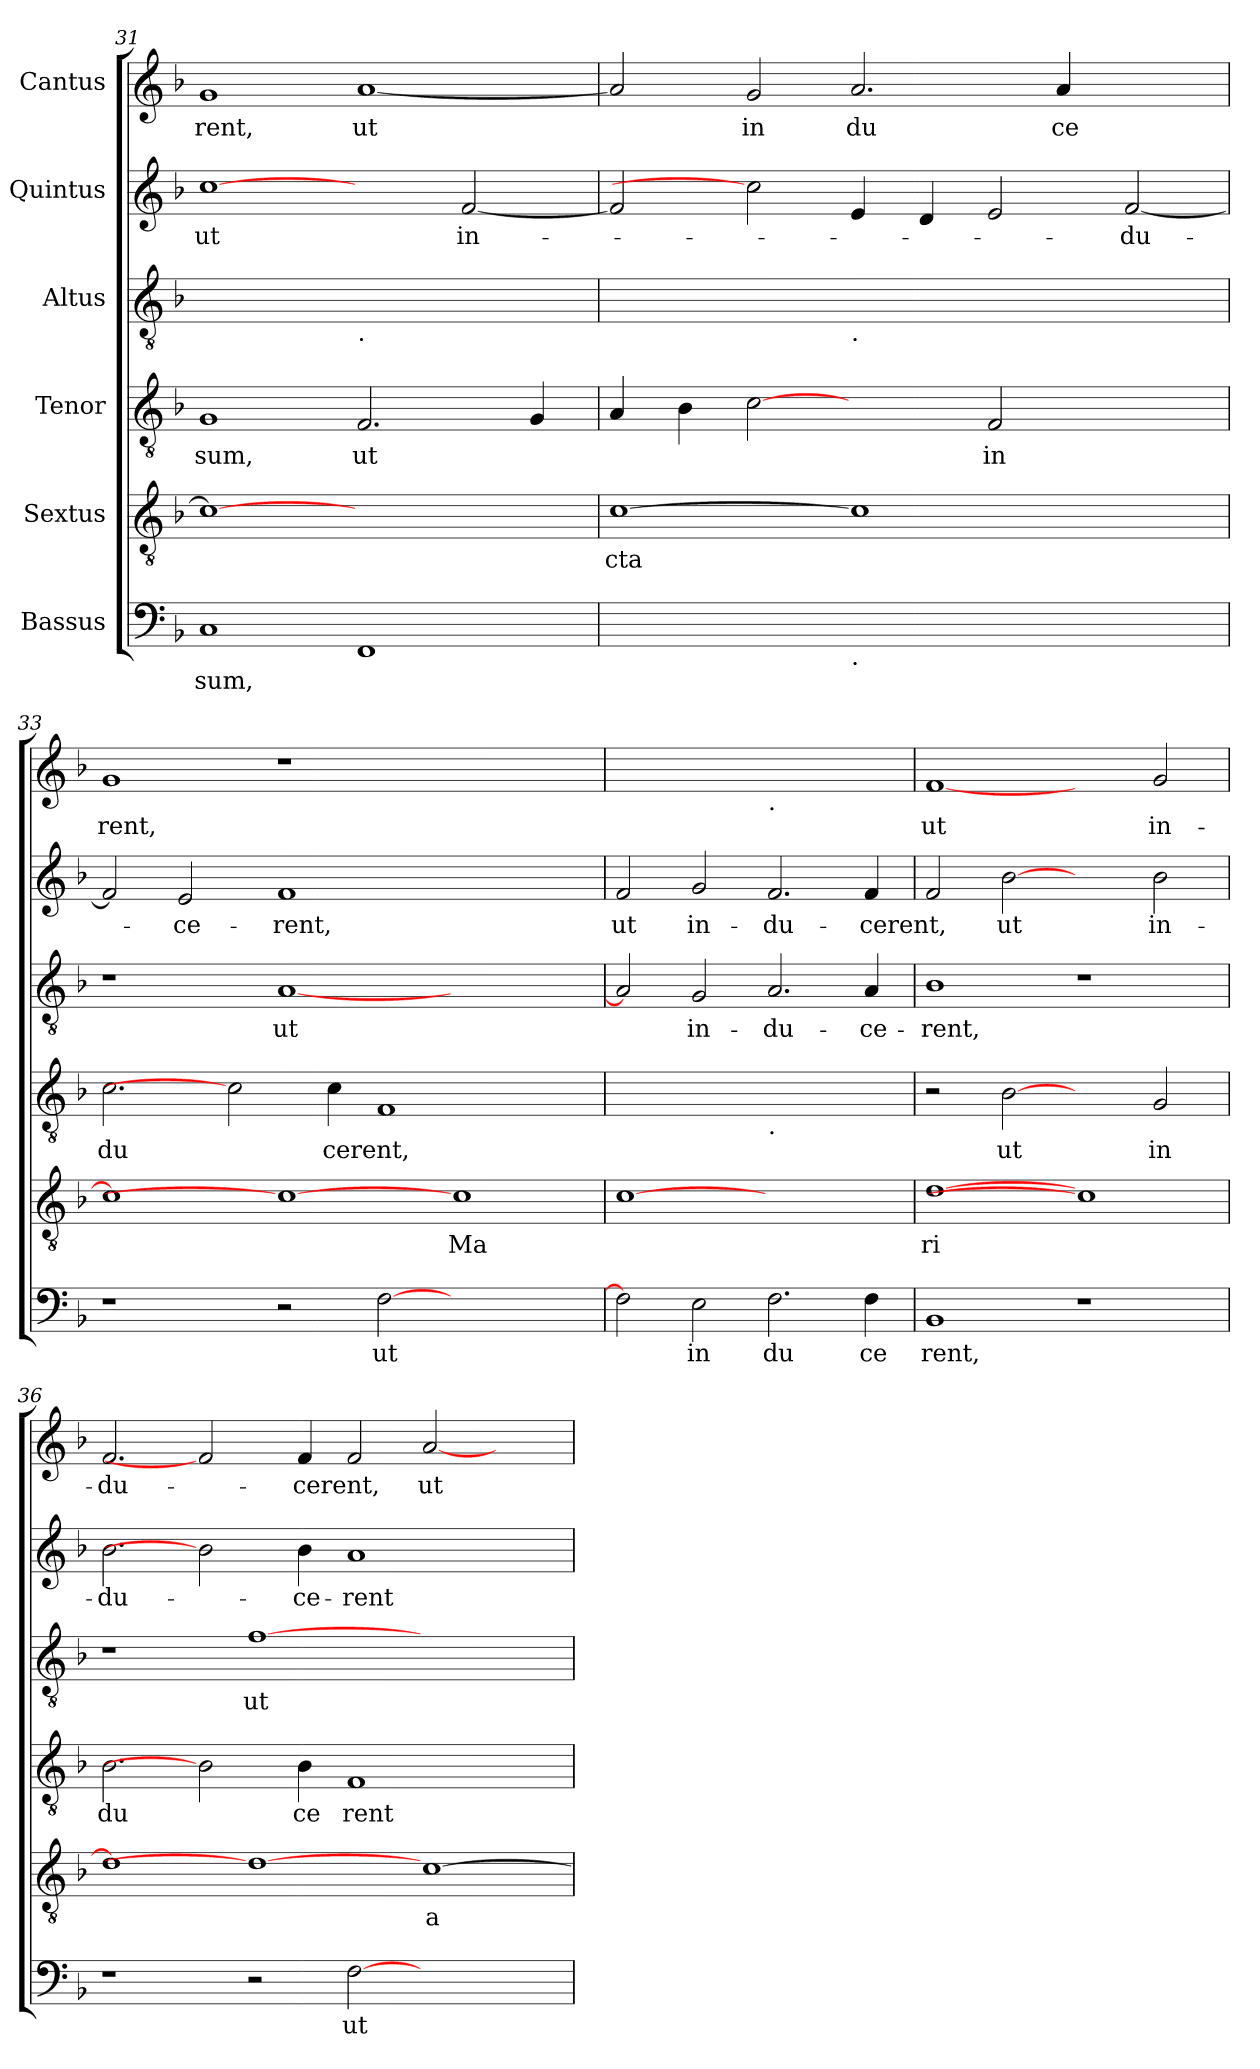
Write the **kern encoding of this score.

**kern	**text	**kern	**text	**kern	**text	**kern	**text	**kern	**text	**kern	**text
*part6	*part6	*part5	*part5	*part4	*part4	*part3	*part3	*part2	*part2	*part1	*part1
*staff6	*staff6	*staff5	*staff5	*staff4	*staff4	*staff3	*staff3	*staff2	*staff2	*staff1	*staff1
*I"Bassus	*	*I"Sextus	*	*I"Tenor	*	*I"Altus	*	*I"Quintus	*	*I"Cantus	*
*clefF4	*	*clefGv2	*	*clefGv2	*	*clefGv2	*	*clefG2	*	*clefG2	*
*k[b-]	*	*k[b-]	*	*k[b-]	*	*k[b-]	*	*k[b-]	*	*k[b-]	*
*F:	*	*F:	*	*F:	*	*F:	*	*F:	*	*F:	*
=31	=31	=31	=31	=31	=31	=31	=31	=31	=31	=31	=31
!	!LO:LY:b	!	!	!	!LO:LY:b	!	!	!	!LO:LY:b	!	!LO:LY:b
1C	-sum,	1c_	.	1G	sum,	1ryy	.	[1cc	ut	1g	rent,
!	!	!	!	!	!	!LO:TX:b:t=.	!	!	!	!	!
!	!	!	!	!	!LO:LY:b	!	!	!	!	!	!LO:LY:b
1FF	.	1ryy	.	2.F/	ut	1ryy	.	2ryy	.	[<1a	ut
!	!	!	!	!	!	!	!	!	!LO:LY:b	!	!
.	.	.	.	.	.	.	.	[<2f/	in-	.	.
.	.	.	.	4G/	.	.	.	.	.	.	.
=32	=32	=32	=32	=32	=32	=32	=32	=32	=32	=32	=32
!	!	!	!LO:LY:b	!	!	!	!	!	!	!	!
1ryy	.	[>1c	cta	4A/	.	1ryy	.	2f/]	.	2a/]	.
.	.	.	.	4B-\	.	.	.	.	.	.	.
!	!	!	!	!	!	!	!	!	!	!	!LO:LY:b
.	.	.	.	[2c	.	.	.	2cc]	.	2g/	in
!	!	!	!	!	!	!LO:TX:b:t=.	!	!	!	!	!
!LO:TX:b:t=.	!	!	!	!	!	!	!	!	!	!	!
!	!	!	!	!	!	!	!	!	!	!	!LO:LY:b
1.ryy	.	1c]	.	2ryy	.	1.ryy	.	4e/	.	2.a/	du
.	.	.	.	.	.	.	.	4d/	.	.	.
!	!	!	!	!	!LO:LY:b	!	!	!	!	!	!
.	.	.	.	2F/	in	.	.	2e/	.	.	.
!	!	!	!	!	!	!	!	!	!	!	!LO:LY:b
.	.	.	.	.	.	.	.	.	.	4a/	ce
!	!	!	!	!	!	!	!	!	!LO:LY:b	!	!
.	.	2ryy	.	2ryy	.	.	.	[<2f/	-du-	2ryy	.
=33	=33	=33	=33	=33	=33	=33	=33	=33	=33	=33	=33
!	!	!	!	!	!LO:LY:b	!	!	!	!	!	!LO:LY:b
1r	.	1c]	.	2.c\	du	1r	.	2f/]	.	1g	rent,
!	!	!	!	!	!	!	!	!	!LO:LY:b	!	!
.	.	.	.	.	.	.	.	2e/	-ce-	.	.
.	.	.	.	2c]	.	.	.	.	.	.	.
!	!	!	!	!	!	!	!LO:LY:b	!	!LO:LY:b	!	!
2r	.	1c_	.	.	.	[>1A	ut	1f	-rent,	1r	.
!	!	!	!	!	!LO:LY:b	!	!	!	!	!	!
.	.	.	.	4c\	cerent,	.	.	.	.	.	.
!	!LO:LY:b	!	!	!	!	!	!	!	!	!	!
[>2F\	ut	.	.	1F	.	.	.	.	.	.	.
!	!	!	!LO:LY:b	!	!	!	!	!	!	!	!
1ryy	.	1c	Ma	.	.	1ryy	.	1ryy	.	1ryy	.
.	.	.	.	2ryy	.	.	.	.	.	.	.
!!LO:PB:g=z
=34	=34	=34	=34	=34	=34	=34	=34	=34	=34	=34	=34
!	!	!	!	!	!	!	!	!	!LO:LY:b	!	!
2F\]	.	[1c	.	1ryy	.	2A/]	.	2f/	ut	1ryy	.
!	!LO:LY:b	!	!	!	!	!	!LO:LY:b	!	!LO:LY:b	!	!
2E\	in	.	.	.	.	2G/	in-	2g/	in-	.	.
!	!	!	!	!	!	!	!	!	!	!LO:TX:b:t=.	!
!	!	!	!	!LO:TX:b:t=.	!	!	!	!	!	!	!
!	!LO:LY:b	!	!	!	!	!	!LO:LY:b	!	!LO:LY:b	!	!
2.F\	du	1ryy	.	1ryy	.	2.A/	-du-	2.f/	-du-	1ryy	.
!	!LO:LY:b	!	!	!	!	!	!LO:LY:b	!	!LO:LY:b	!	!
4F\	ce	.	.	.	.	4A/	-ce-	4f/	-cerent,	.	.
=35	=35	=35	=35	=35	=35	=35	=35	=35	=35	=35	=35
!	!LO:LY:b	!	!LO:LY:b	!	!	!	!LO:LY:b	!	!	!	!LO:LY:b
1BB-	rent,	[>1d	ri	2r	.	1B-	-rent,	2f/	.	[1f	ut
!	!	!	!	!	!LO:LY:b	!	!	!	!LO:LY:b	!	!
.	.	.	.	[2B-	ut	.	.	[2b-	ut	.	.
1r	.	1c]	.	2ryy	.	1r	.	2ryy	.	2ryy	.
!	!	!	!	!	!LO:LY:b	!	!	!	!LO:LY:b	!	!LO:LY:b
.	.	.	.	2G/	in	.	.	2b-\	in-	2g/	in-
=36	=36	=36	=36	=36	=36	=36	=36	=36	=36	=36	=36
!	!	!	!	!	!LO:LY:b	!	!	!	!LO:LY:b	!	!LO:LY:b
1r	.	1d]	.	2.B-\	du	1r	.	2.b-\	-du-	2.f/	-du-
.	.	.	.	2B-]	.	.	.	2b-]	.	2f]	.
!	!	!	!	!	!	!	!LO:LY:b	!	!	!	!
2r	.	1d_	.	.	.	[>1f	ut	.	.	.	.
!	!	!	!	!	!LO:LY:b	!	!	!	!LO:LY:b	!	!LO:LY:b
.	.	.	.	4B-\	ce	.	.	4b-\	-ce-	4f/	-cerent,
!	!LO:LY:b	!	!	!	!LO:LY:b	!	!	!	!LO:LY:b	!	!
[>2F\	ut	.	.	1F	rent	.	.	1a	-rent	2f/	.
!	!	!	!LO:LY:b	!	!	!	!	!	!	!	!LO:LY:b
1ryy	.	[>1c	a	.	.	1ryy	.	.	.	[<2a/	ut
.	.	.	.	2ryy	.	.	.	2ryy	.	2ryy	.
=	=	=	=	=	=	=	=	=	=	=	=
*-	*-	*-	*-	*-	*-	*-	*-	*-	*-	*-	*-
